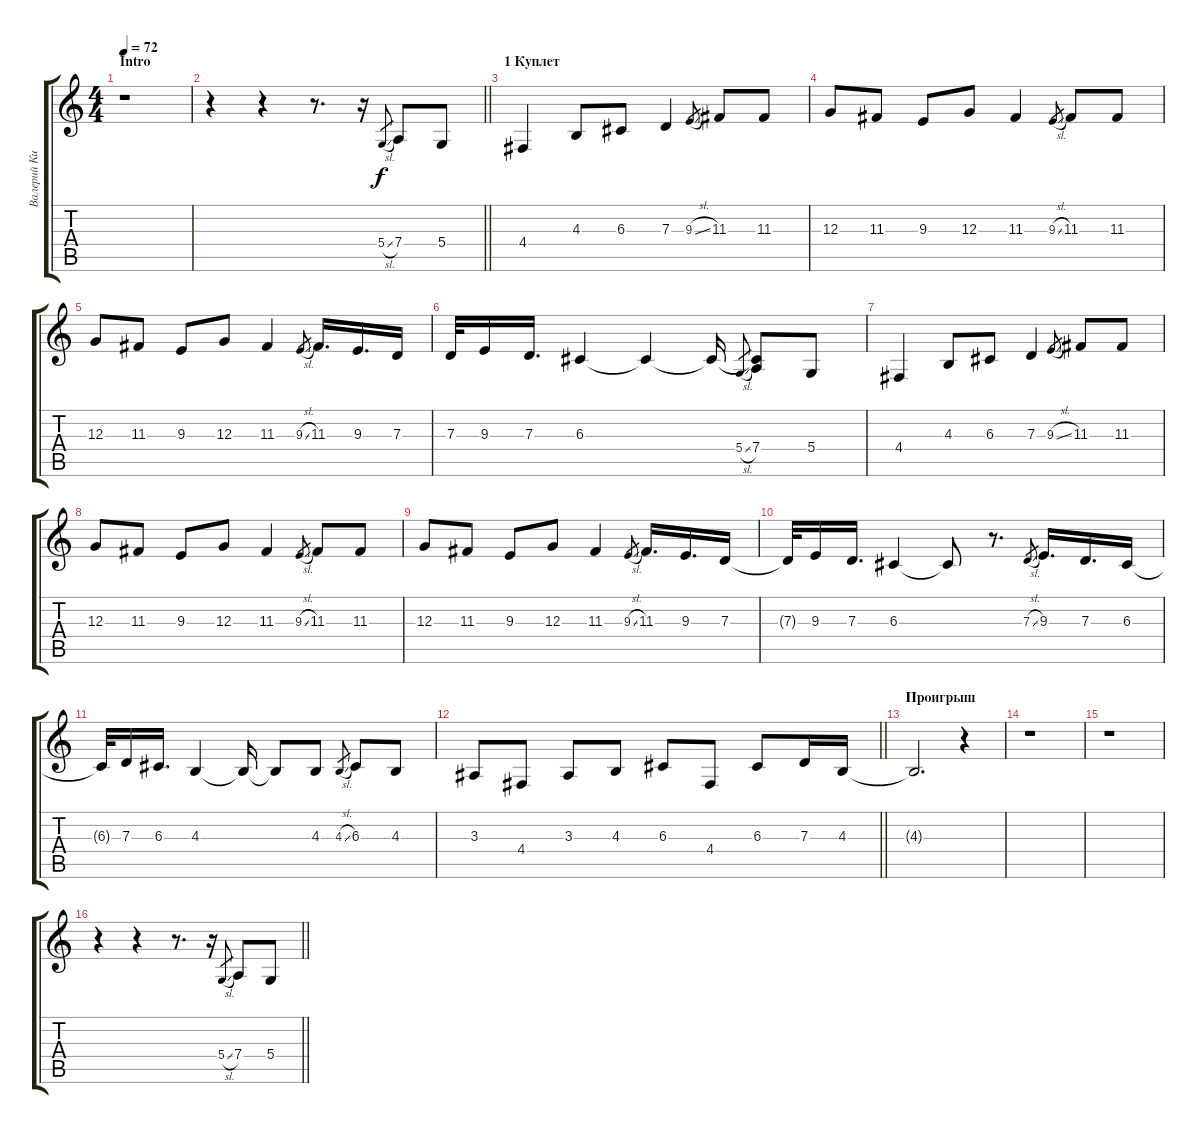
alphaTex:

\track ("Валерий Кипелов (Vocal)" "Валерий Ки") {instrument tuba}
\staff {score tabs}
\tuning (E4 B3 G3 D3 A2 E2) {hide}
\ts (4 4)
\section ("" "Intro")
\tempo 72
\clef g2
\ks c
r.1{dy f} |
\barLineRight lightlight
r.4 r.4 r.8{d} r.16 5.4{sl}.8{gr} 7.4.8 5.4.8 |
\section ("" "1 Куплет")
4.4.4 4.3.8 6.3.8 7.3.4 9.3{sl}.8{gr} 11.3.8 11.3.8 |
12.3.8 11.3.8 9.3.8 12.3.8 11.3.4 9.3{sl}.8{gr} 11.3.8 11.3.8 |
12.3.8 11.3.8 9.3.8 12.3.8 11.3.4 9.3{sl}.8{gr} 11.3.16{d} 9.3.16{d} 7.3.16 |
7.3.32 9.3.16 7.3.16{d} 6.3.4 6.3{t}.4 6.3{t}.16 5.4{sl}.8{gr} (6.3{t} 7.4).8 5.4.8 |
4.4.4 4.3.8 6.3.8 7.3.4 9.3{sl}.8{gr} 11.3.8 11.3.8 |
12.3.8 11.3.8 9.3.8 12.3.8 11.3.4 9.3{sl}.8{gr} 11.3.8 11.3.8 |
12.3.8 11.3.8 9.3.8 12.3.8 11.3.4 9.3{sl}.8{gr} 11.3.16{d} 9.3.16{d} 7.3.16 |
7.3{t}.32 9.3.16 7.3.16{d} 6.3.4 6.3{t}.8 r.8{d} 7.3{sl}.8{gr} 9.3.16{d} 7.3.16{d} 6.3.16 |
6.3{t}.32 7.3.16 6.3.16{d} 4.3.4 4.3{t}.16 4.3{t}.8 4.3.8 4.3{sl}.8{gr} 6.3.8 4.3.8 |
\barLineRight lightlight
3.3.8 4.4.8 3.3.8 4.3.8 6.3.8 4.4.8 6.3.8 7.3.16 4.3.16 |
\section ("" "Проигрыш")
4.3{t}.2{d} r.4 |
r.1 |
r.1 |
\barLineRight lightlight
r.4 r.4 r.8{d} r.16 5.4{sl}.8{gr} 7.4.8 5.4.8
